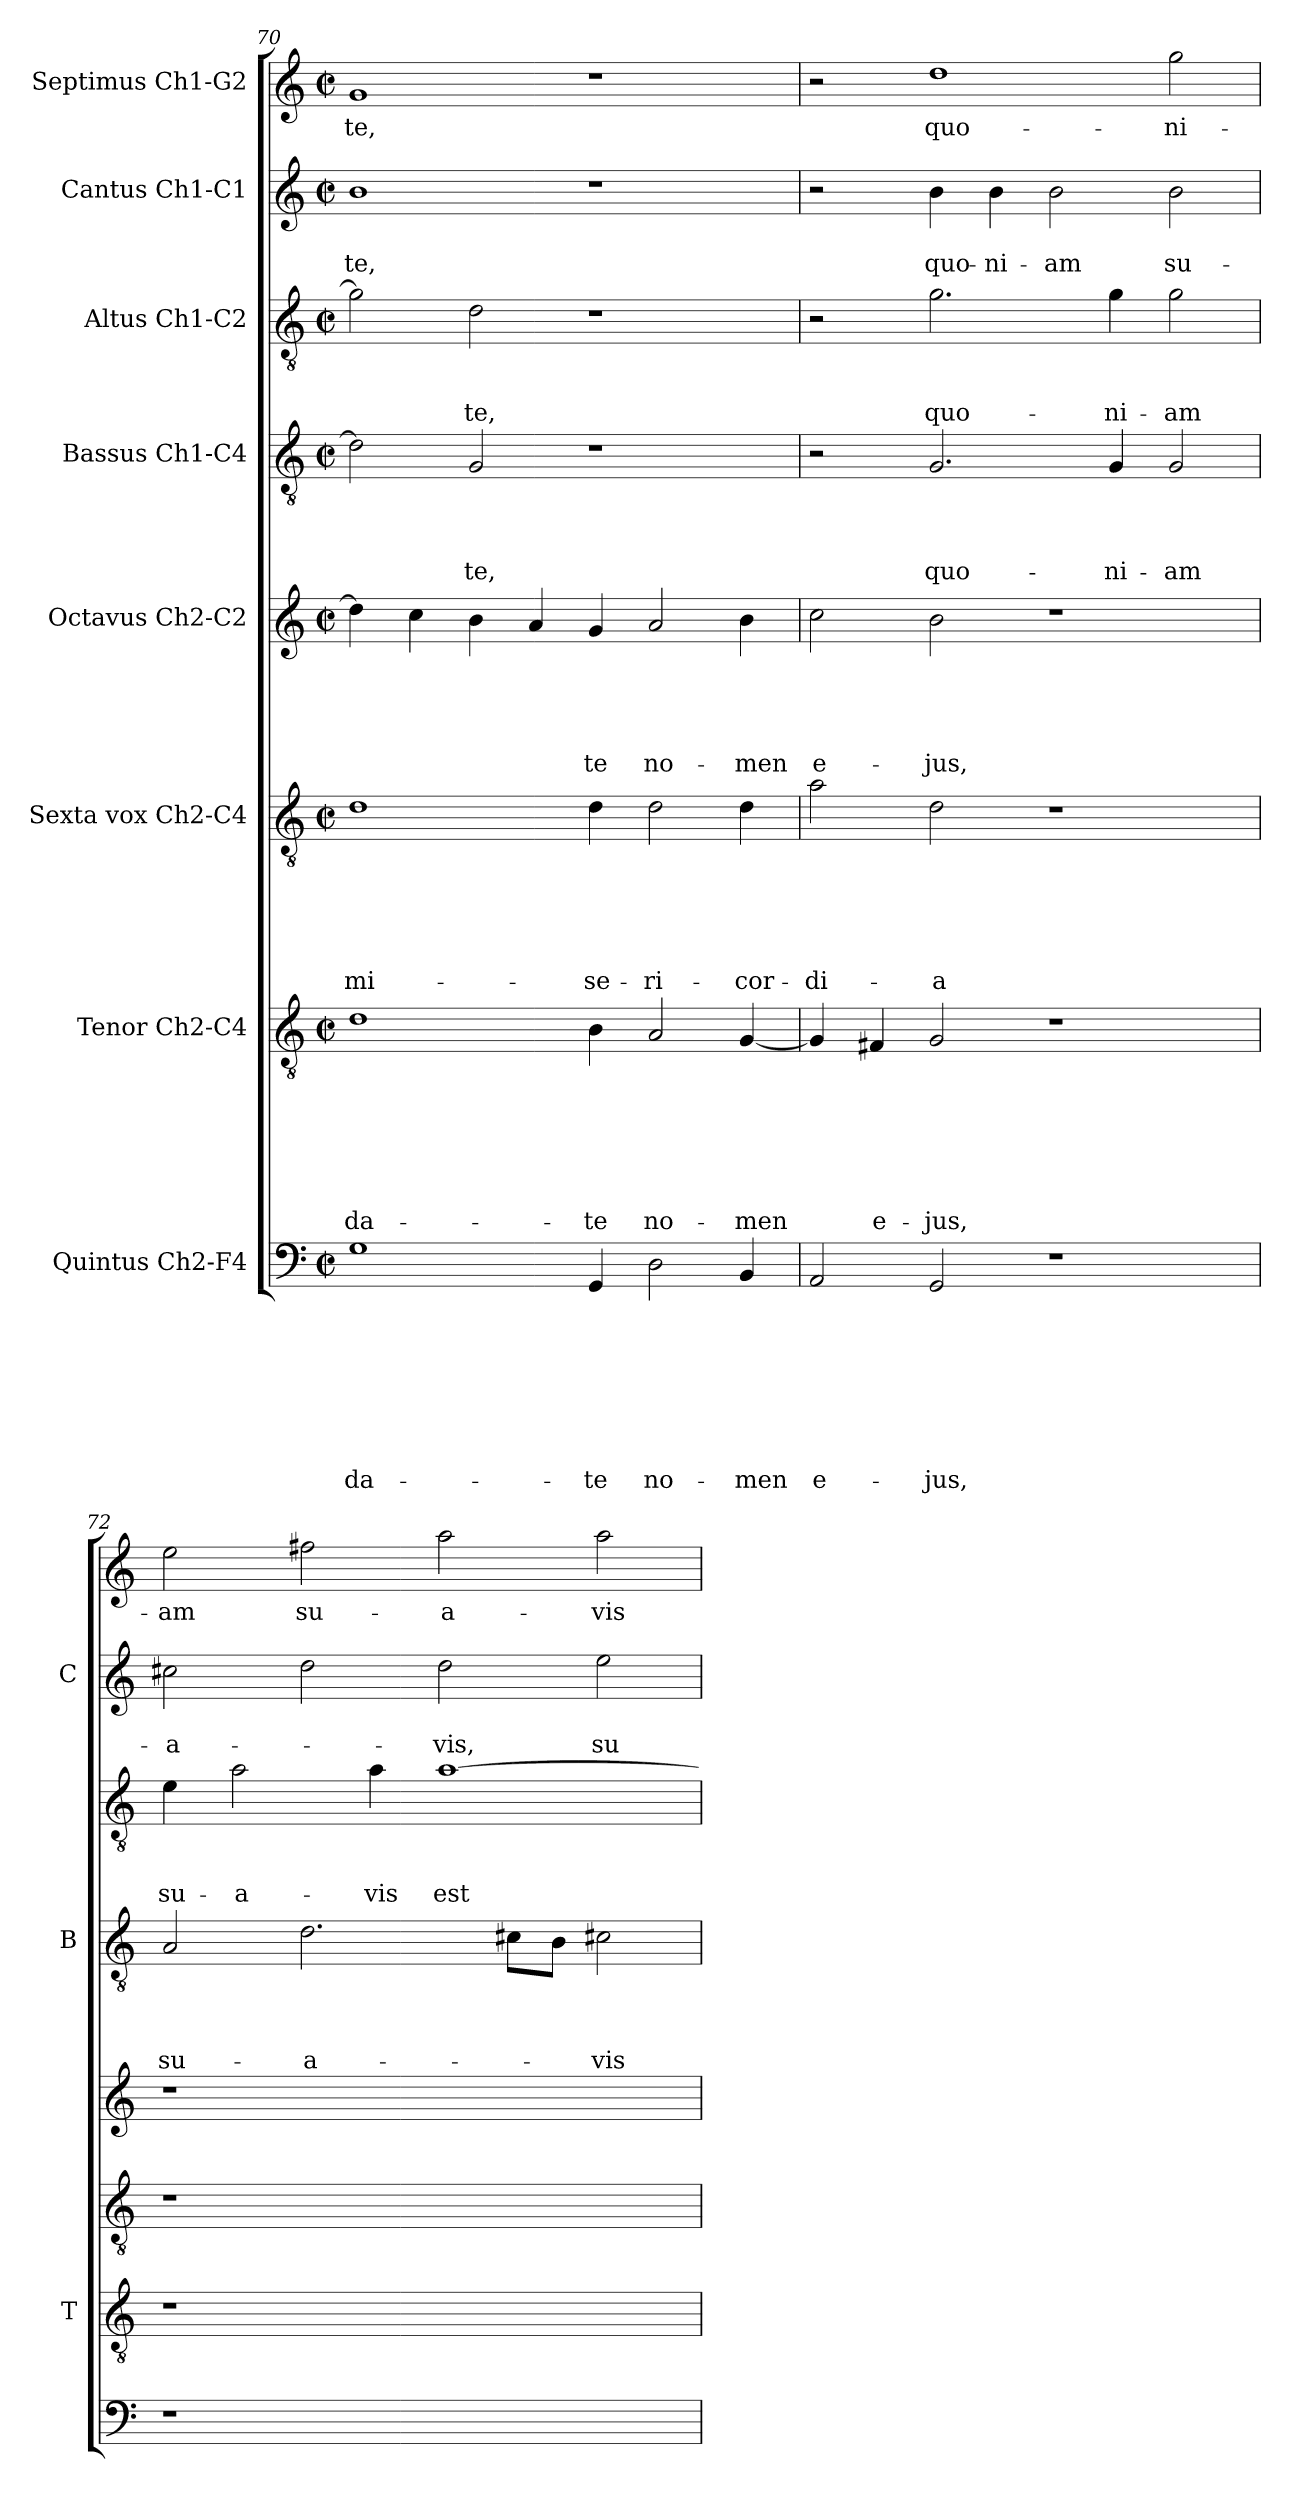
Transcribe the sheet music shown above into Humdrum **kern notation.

**kern	**text	**text	**text	**text	**text	**text	**text	**text	**kern	**text	**text	**text	**text	**text	**text	**text	**kern	**text	**text	**text	**text	**text	**text	**kern	**text	**text	**text	**text	**text	**kern	**text	**text	**text	**text	**kern	**text	**text	**text	**kern	**text	**text	**kern	**text
*part8	*part8	*part8	*part8	*part8	*part8	*part8	*part8	*part8	*part7	*part7	*part7	*part7	*part7	*part7	*part7	*part7	*part6	*part6	*part6	*part6	*part6	*part6	*part6	*part5	*part5	*part5	*part5	*part5	*part5	*part4	*part4	*part4	*part4	*part4	*part3	*part3	*part3	*part3	*part2	*part2	*part2	*part1	*part1
*staff8	*staff8	*staff8	*staff8	*staff8	*staff8	*staff8	*staff8	*staff8	*staff7	*staff7	*staff7	*staff7	*staff7	*staff7	*staff7	*staff7	*staff6	*staff6	*staff6	*staff6	*staff6	*staff6	*staff6	*staff5	*staff5	*staff5	*staff5	*staff5	*staff5	*staff4	*staff4	*staff4	*staff4	*staff4	*staff3	*staff3	*staff3	*staff3	*staff2	*staff2	*staff2	*staff1	*staff1
*I"Quintus Ch2-F4	*	*	*	*	*	*	*	*	*I"Tenor Ch2-C4	*	*	*	*	*	*	*	*I"Sexta vox  Ch2-C4	*	*	*	*	*	*	*I"Octavus Ch2-C2	*	*	*	*	*	*I"Bassus  Ch1-C4	*	*	*	*	*I"Altus Ch1-C2	*	*	*	*I"Cantus Ch1-C1	*	*	*I"Septimus Ch1-G2	*
*	*	*	*	*	*	*	*	*	*I'T	*	*	*	*	*	*	*	*	*	*	*	*	*	*	*	*	*	*	*	*	*I'B	*	*	*	*	*	*	*	*	*I'C	*	*	*	*
!!LO:PB:g=z
*clefF4	*	*	*	*	*	*	*	*	*clefGv2	*	*	*	*	*	*	*	*clefGv2	*	*	*	*	*	*	*clefG2	*	*	*	*	*	*clefGv2	*	*	*	*	*clefGv2	*	*	*	*clefG2	*	*	*clefG2	*
*k[]	*	*	*	*	*	*	*	*	*k[]	*	*	*	*	*	*	*	*k[]	*	*	*	*	*	*	*k[]	*	*	*	*	*	*k[]	*	*	*	*	*k[]	*	*	*	*k[]	*	*	*k[]	*
*C:	*	*	*	*	*	*	*	*	*C:	*	*	*	*	*	*	*	*C:	*	*	*	*	*	*	*C:	*	*	*	*	*	*C:	*	*	*	*	*C:	*	*	*	*C:	*	*	*C:	*
*M2/2	*	*	*	*	*	*	*	*	*M2/2	*	*	*	*	*	*	*	*M2/2	*	*	*	*	*	*	*M2/2	*	*	*	*	*	*M2/2	*	*	*	*	*M2/2	*	*	*	*M2/2	*	*	*M2/2	*
*met(c|)	*	*	*	*	*	*	*	*	*met(c|)	*	*	*	*	*	*	*	*met(c|)	*	*	*	*	*	*	*met(c|)	*	*	*	*	*	*met(c|)	*	*	*	*	*met(c|)	*	*	*	*met(c|)	*	*	*met(c|)	*
=70	=70	=70	=70	=70	=70	=70	=70	=70	=70	=70	=70	=70	=70	=70	=70	=70	=70	=70	=70	=70	=70	=70	=70	=70	=70	=70	=70	=70	=70	=70	=70	=70	=70	=70	=70	=70	=70	=70	=70	=70	=70	=70	=70
!	!	!	!	!	!	!	!	!LO:LY:b	!	!	!	!	!	!	!	!LO:LY:b	!	!	!	!	!	!	!LO:LY:b	!	!	!	!	!	!	!	!	!	!	!	!	!	!	!	!	!	!LO:LY:b	!	!LO:LY:b
1G	.	.	.	.	.	.	.	-da-	1d	.	.	.	.	.	.	-da-	1d	.	.	.	.	.	mi-	4dd\]	.	.	.	.	.	2d\]	.	.	.	.	2g\]	.	.	.	1b	.	-te,	1g	-te,
.	.	.	.	.	.	.	.	.	.	.	.	.	.	.	.	.	.	.	.	.	.	.	.	4cc\	.	.	.	.	.	.	.	.	.	.	.	.	.	.	.	.	.	.	.
!	!	!	!	!	!	!	!	!	!	!	!	!	!	!	!	!	!	!	!	!	!	!	!	!	!	!	!	!	!	!	!	!	!	!LO:LY:b	!	!	!	!LO:LY:b	!	!	!	!	!
.	.	.	.	.	.	.	.	.	.	.	.	.	.	.	.	.	.	.	.	.	.	.	.	4b\	.	.	.	.	.	2G/	.	.	.	-te,	2d\	.	.	-te,	.	.	.	.	.
.	.	.	.	.	.	.	.	.	.	.	.	.	.	.	.	.	.	.	.	.	.	.	.	4a/	.	.	.	.	.	.	.	.	.	.	.	.	.	.	.	.	.	.	.
!	!	!	!	!	!	!	!	!LO:LY:b	!	!	!	!	!	!	!	!LO:LY:b	!	!	!	!	!	!	!LO:LY:b	!	!	!	!	!	!LO:LY:b	!	!	!	!	!	!	!	!	!	!	!	!	!	!
4GG/	.	.	.	.	.	.	.	-te	4B\	.	.	.	.	.	.	-te	4d\	.	.	.	.	.	-se-	4g/	.	.	.	.	-te	1r	.	.	.	.	1r	.	.	.	1r	.	.	1r	.
!	!	!	!	!	!	!	!	!LO:LY:b	!	!	!	!	!	!	!	!LO:LY:b	!	!	!	!	!	!	!LO:LY:b	!	!	!	!	!	!LO:LY:b	!	!	!	!	!	!	!	!	!	!	!	!	!	!
2D\	.	.	.	.	.	.	.	no-	2A/	.	.	.	.	.	.	no-	2d\	.	.	.	.	.	-ri-	2a/	.	.	.	.	no-	.	.	.	.	.	.	.	.	.	.	.	.	.	.
!	!	!	!	!	!	!	!	!LO:LY:b	!	!	!	!	!	!	!	!LO:LY:b	!	!	!	!	!	!	!LO:LY:b	!	!	!	!	!	!LO:LY:b	!	!	!	!	!	!	!	!	!	!	!	!	!	!
4BB/	.	.	.	.	.	.	.	-men	[4G/	.	.	.	.	.	.	-men	4d\	.	.	.	.	.	-cor-	4b\	.	.	.	.	-men	.	.	.	.	.	.	.	.	.	.	.	.	.	.
=71	=71	=71	=71	=71	=71	=71	=71	=71	=71	=71	=71	=71	=71	=71	=71	=71	=71	=71	=71	=71	=71	=71	=71	=71	=71	=71	=71	=71	=71	=71	=71	=71	=71	=71	=71	=71	=71	=71	=71	=71	=71	=71	=71
!	!	!	!	!	!	!	!	!LO:LY:b	!	!	!	!	!	!	!	!	!	!	!	!	!	!	!LO:LY:b	!	!	!	!	!	!LO:LY:b	!	!	!	!	!	!	!	!	!	!	!	!	!	!
2AA/	.	.	.	.	.	.	.	e-	4G/]	.	.	.	.	.	.	.	2a\	.	.	.	.	.	-di-	2cc\	.	.	.	.	e-	2r	.	.	.	.	2r	.	.	.	2r	.	.	2r	.
!	!	!	!	!	!	!	!	!	!	!	!	!	!	!	!	!LO:LY:b	!	!	!	!	!	!	!	!	!	!	!	!	!	!	!	!	!	!	!	!	!	!	!	!	!	!	!
.	.	.	.	.	.	.	.	.	4F#X/	.	.	.	.	.	.	e-	.	.	.	.	.	.	.	.	.	.	.	.	.	.	.	.	.	.	.	.	.	.	.	.	.	.	.
!	!	!	!	!	!	!	!	!LO:LY:b	!	!	!	!	!	!	!	!LO:LY:b	!	!	!	!	!	!	!LO:LY:b	!	!	!	!	!	!LO:LY:b	!	!	!	!	!LO:LY:b	!	!	!	!LO:LY:b	!	!	!LO:LY:b	!	!LO:LY:b
2GG/	.	.	.	.	.	.	.	-jus,	2G/	.	.	.	.	.	.	-jus,	2d\	.	.	.	.	.	-a	2b\	.	.	.	.	-jus,	2.G/	.	.	.	quo-	2.g\	.	.	quo-	4b\	.	quo-	1dd	quo-
!	!	!	!	!	!	!	!	!	!	!	!	!	!	!	!	!	!	!	!	!	!	!	!	!	!	!	!	!	!	!	!	!	!	!	!	!	!	!	!	!	!LO:LY:b	!	!
.	.	.	.	.	.	.	.	.	.	.	.	.	.	.	.	.	.	.	.	.	.	.	.	.	.	.	.	.	.	.	.	.	.	.	.	.	.	.	4b\	.	-ni-	.	.
!	!	!	!	!	!	!	!	!	!	!	!	!	!	!	!	!	!	!	!	!	!	!	!	!	!	!	!	!	!	!	!	!	!	!	!	!	!	!	!	!	!LO:LY:b	!	!
1r	.	.	.	.	.	.	.	.	1r	.	.	.	.	.	.	.	1r	.	.	.	.	.	.	1r	.	.	.	.	.	.	.	.	.	.	.	.	.	.	2b\	.	-am	.	.
!	!	!	!	!	!	!	!	!	!	!	!	!	!	!	!	!	!	!	!	!	!	!	!	!	!	!	!	!	!	!	!	!	!	!LO:LY:b	!	!	!	!LO:LY:b	!	!	!	!	!
.	.	.	.	.	.	.	.	.	.	.	.	.	.	.	.	.	.	.	.	.	.	.	.	.	.	.	.	.	.	4G/	.	.	.	-ni-	4g\	.	.	-ni-	.	.	.	.	.
!	!	!	!	!	!	!	!	!	!	!	!	!	!	!	!	!	!	!	!	!	!	!	!	!	!	!	!	!	!	!	!	!	!	!LO:LY:b	!	!	!	!LO:LY:b	!	!	!LO:LY:b	!	!LO:LY:b
.	.	.	.	.	.	.	.	.	.	.	.	.	.	.	.	.	.	.	.	.	.	.	.	.	.	.	.	.	.	2G/	.	.	.	-am	2g\	.	.	-am	2b\	.	su-	2gg\	-ni-
=72	=72	=72	=72	=72	=72	=72	=72	=72	=72	=72	=72	=72	=72	=72	=72	=72	=72	=72	=72	=72	=72	=72	=72	=72	=72	=72	=72	=72	=72	=72	=72	=72	=72	=72	=72	=72	=72	=72	=72	=72	=72	=72	=72
!	!	!	!	!	!	!	!	!	!	!	!	!	!	!	!	!	!	!	!	!	!	!	!	!	!	!	!	!	!	!	!	!	!	!LO:LY:b	!	!	!	!LO:LY:b	!	!	!LO:LY:b	!	!LO:LY:b
1r	.	.	.	.	.	.	.	.	1r	.	.	.	.	.	.	.	1r	.	.	.	.	.	.	1r	.	.	.	.	.	2A/	.	.	.	su-	4e\	.	.	su-	2cc#X\	.	-a-	2ee\	-am
!	!	!	!	!	!	!	!	!	!	!	!	!	!	!	!	!	!	!	!	!	!	!	!	!	!	!	!	!	!	!	!	!	!	!	!	!	!	!LO:LY:b	!	!	!	!	!
.	.	.	.	.	.	.	.	.	.	.	.	.	.	.	.	.	.	.	.	.	.	.	.	.	.	.	.	.	.	.	.	.	.	.	2a\	.	.	-a-	.	.	.	.	.
!	!	!	!	!	!	!	!	!	!	!	!	!	!	!	!	!	!	!	!	!	!	!	!	!	!	!	!	!	!	!	!	!	!	!LO:LY:b	!	!	!	!	!	!	!	!	!LO:LY:b
.	.	.	.	.	.	.	.	.	.	.	.	.	.	.	.	.	.	.	.	.	.	.	.	.	.	.	.	.	.	2.d\	.	.	.	-a-	.	.	.	.	2dd\	.	.	2ff#X\	su-
!	!	!	!	!	!	!	!	!	!	!	!	!	!	!	!	!	!	!	!	!	!	!	!	!	!	!	!	!	!	!	!	!	!	!	!	!	!	!LO:LY:b	!	!	!	!	!
.	.	.	.	.	.	.	.	.	.	.	.	.	.	.	.	.	.	.	.	.	.	.	.	.	.	.	.	.	.	.	.	.	.	.	4a\	.	.	-vis	.	.	.	.	.
!	!	!	!	!	!	!	!	!	!	!	!	!	!	!	!	!	!	!	!	!	!	!	!	!	!	!	!	!	!	!	!	!	!	!	!	!	!	!LO:LY:b	!	!	!LO:LY:b	!	!LO:LY:b
1ryy	.	.	.	.	.	.	.	.	1ryy	.	.	.	.	.	.	.	1ryy	.	.	.	.	.	.	1ryy	.	.	.	.	.	.	.	.	.	.	[1a	.	.	est	2dd\	.	-vis,	2aa\	-a-
.	.	.	.	.	.	.	.	.	.	.	.	.	.	.	.	.	.	.	.	.	.	.	.	.	.	.	.	.	.	8c#\L	.	.	.	.	.	.	.	.	.	.	.	.	.
.	.	.	.	.	.	.	.	.	.	.	.	.	.	.	.	.	.	.	.	.	.	.	.	.	.	.	.	.	.	8B\J	.	.	.	.	.	.	.	.	.	.	.	.	.
!	!	!	!	!	!	!	!	!	!	!	!	!	!	!	!	!	!	!	!	!	!	!	!	!	!	!	!	!	!	!	!	!	!	!LO:LY:b	!	!	!	!	!	!	!LO:LY:b	!	!LO:LY:b
.	.	.	.	.	.	.	.	.	.	.	.	.	.	.	.	.	.	.	.	.	.	.	.	.	.	.	.	.	.	2c#X\	.	.	.	-vis	.	.	.	.	2ee\	.	su-	2aa\	-vis
=	=	=	=	=	=	=	=	=	=	=	=	=	=	=	=	=	=	=	=	=	=	=	=	=	=	=	=	=	=	=	=	=	=	=	=	=	=	=	=	=	=	=	=
*-	*-	*-	*-	*-	*-	*-	*-	*-	*-	*-	*-	*-	*-	*-	*-	*-	*-	*-	*-	*-	*-	*-	*-	*-	*-	*-	*-	*-	*-	*-	*-	*-	*-	*-	*-	*-	*-	*-	*-	*-	*-	*-	*-
